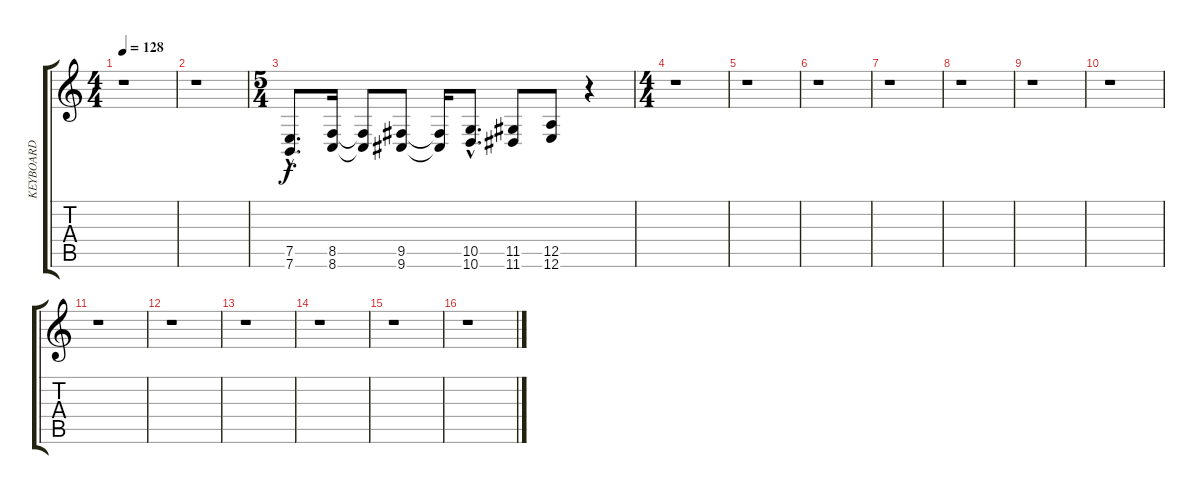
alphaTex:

\track ("KEYBOARD" "KEYBOARD") {instrument synthbrass2}
\staff {score tabs}
\tuning (E4 B3 G3 D3 A2 E2) {hide}
\ts (4 4)
\tempo 128
\clef g2
\ks c
r.1{dy f} |
r.1 |
\ts (5 4)
(7.5{hac} 7.6{hac}).8{d instrument lead8bassandlead} (8.5 8.6).16 (8.5{t} 8.6{t}).8 (9.5 9.6).8 (9.5{t} 9.6{t}).16 (10.5{hac} 10.6{hac}).8{d} (11.5 11.6).8 (12.5 12.6).8 r.4 |
\ts (4 4)
r.1 |
r.1 |
r.1 |
r.1 |
r.1 |
r.1 |
r.1 |
r.1 |
r.1 |
r.1 |
r.1 |
r.1 |
r.1
